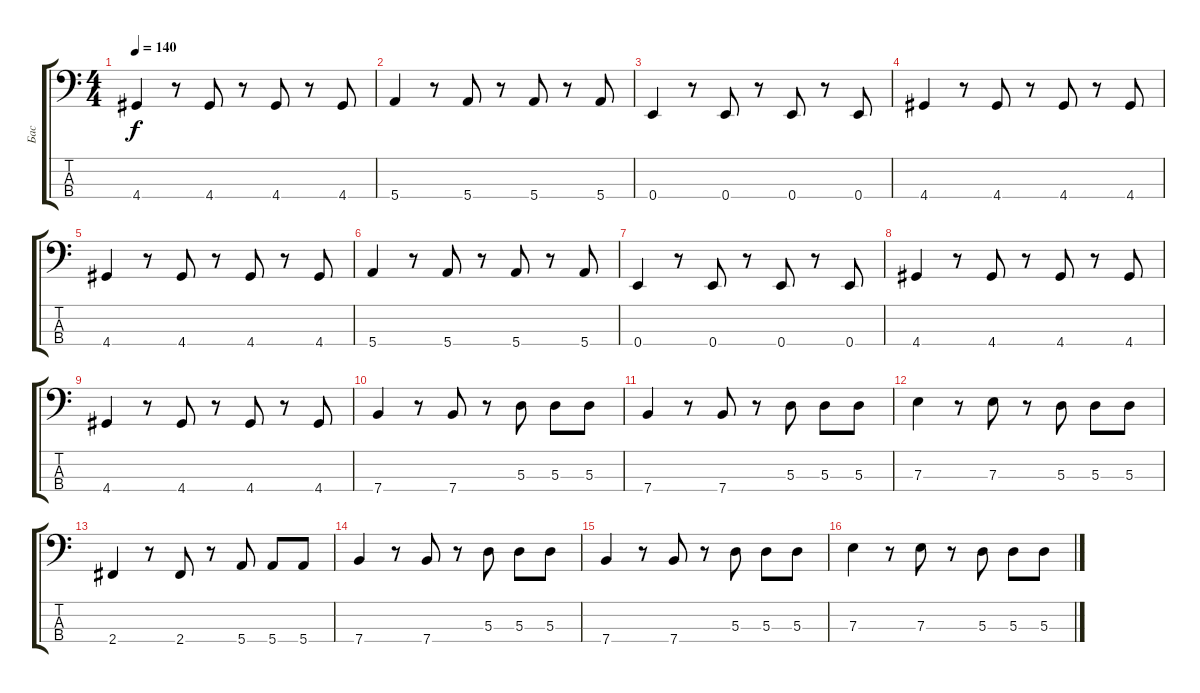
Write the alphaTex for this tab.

\track ("Бас" "Бас") {instrument electricbassfinger}
\staff {score tabs}
\tuning (G2 D2 A1 E1) {hide}
\ts (4 4)
\tempo 140
\clef f4
\ks c
4.4.4{dy f} r.8 4.4.8 r.8 4.4.8 r.8 4.4.8 |
5.4.4 r.8 5.4.8 r.8 5.4.8 r.8 5.4.8 |
0.4.4 r.8 0.4.8 r.8 0.4.8 r.8 0.4.8 |
4.4.4 r.8 4.4.8 r.8 4.4.8 r.8 4.4.8 |
4.4.4 r.8 4.4.8 r.8 4.4.8 r.8 4.4.8 |
5.4.4 r.8 5.4.8 r.8 5.4.8 r.8 5.4.8 |
0.4.4 r.8 0.4.8 r.8 0.4.8 r.8 0.4.8 |
4.4.4 r.8 4.4.8 r.8 4.4.8 r.8 4.4.8 |
4.4.4 r.8 4.4.8 r.8 4.4.8 r.8 4.4.8 |
7.4.4 r.8 7.4.8 r.8 5.3.8 5.3.8 5.3.8 |
7.4.4 r.8 7.4.8 r.8 5.3.8 5.3.8 5.3.8 |
7.3.4 r.8 7.3.8 r.8 5.3.8 5.3.8 5.3.8 |
2.4.4 r.8 2.4.8 r.8 5.4.8 5.4.8 5.4.8 |
7.4.4 r.8 7.4.8 r.8 5.3.8 5.3.8 5.3.8 |
7.4.4 r.8 7.4.8 r.8 5.3.8 5.3.8 5.3.8 |
7.3.4 r.8 7.3.8 r.8 5.3.8 5.3.8 5.3.8
